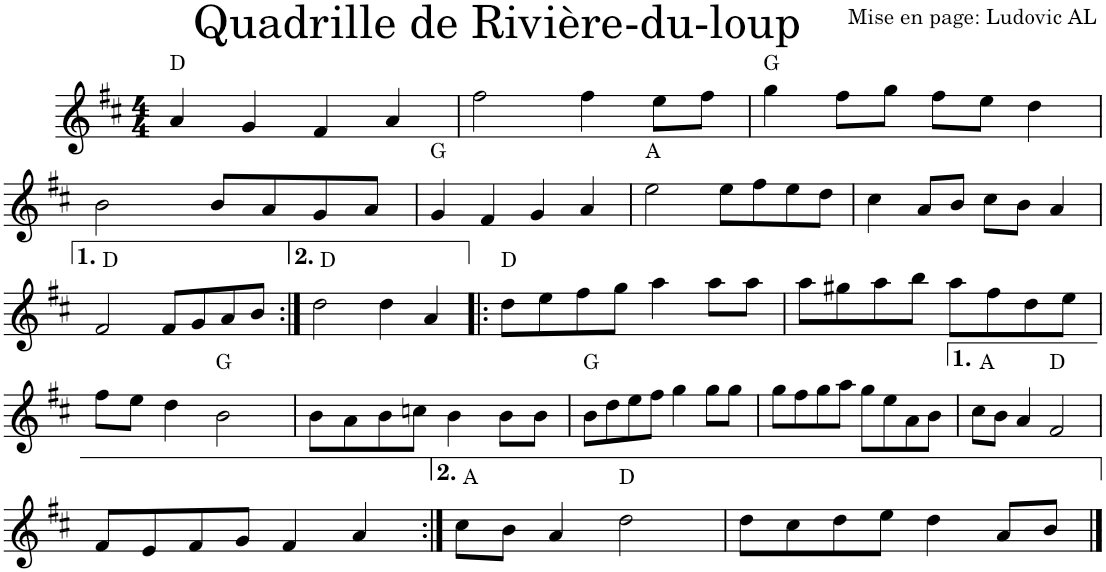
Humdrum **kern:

**kern	**harte
*part1	*part1
*staff1	*
*I"Violon	*
*I'Vln.	*
*clefG2	*
*k[f#c#]	*
*M4/4	*
=1	=1
4a/	D:maj
4g/	.
4f#/	.
4a/	.
=2	=2
2ff#\	.
4ff#\	.
8ee\L	.
8ff#\J	.
=3	=3
4gg\	G:maj
8ff#\L	.
8gg\J	.
8ff#\L	.
8ee\J	.
4dd\	.
!!LO:LB:g=z
=4	=4
2b\	.
8b/L	.
8a/	.
8g/	.
8a/J	.
=5	=5
4g/	G:maj
4f#/	.
4g/	.
4a/	.
=6	=6
2ee\	A:maj
8ee\L	.
8ff#\	.
8ee\	.
8dd\J	.
=7	=7
4cc#\	.
8a/L	.
8b/J	.
8cc#\L	.
8b\J	.
4a/	.
!!LO:LB:g=z
=8	=8
2f#/	D:maj
8f#/L	.
8g/	.
8a/	.
8b/J	.
=9:|!	=9:|!
2dd\	D:maj
4dd\	.
4a/	.
=10!|:	=10!|:
8dd\L	D:maj
8ee\	.
8ff#\	.
8gg\J	.
4aa\	.
8aa\L	.
8aa\J	.
=11	=11
8aa\L	.
8gg#X\	.
8aa\	.
8bb\J	.
8aa\L	.
8ff#\	.
8dd\	.
8ee\J	.
!!LO:LB:g=z
=12	=12
8ff#\L	.
8ee\J	.
4dd\	.
2b\	G:maj
=13	=13
8b\L	.
8a\	.
8b\	.
8ccn\J	.
4b\	.
8b\L	.
8b\J	.
=14	=14
8b\L	G:maj
8dd\	.
8ee\	.
8ff#\J	.
4gg\	.
8gg\L	.
8gg\J	.
=15	=15
8gg\L	.
8ff#\	.
8gg\	.
8aa\J	.
8gg\L	.
8ee\	.
8a\	.
8b\J	.
=16	=16
8cc#\L	A:maj
8b\J	.
4a/	.
2f#/	D:maj
!!LO:LB:g=z
=17	=17
8f#/L	.
8e/	.
8f#/	.
8g/J	.
4f#/	.
4a/	.
=18:|!	=18:|!
8cc#\L	A:maj
8b\J	.
4a/	.
2dd\	D:maj
=19	=19
8dd\L	.
8cc#\	.
8dd\	.
8ee\J	.
4dd\	.
8a/L	.
8b/J	.
==	==
*-	*-
